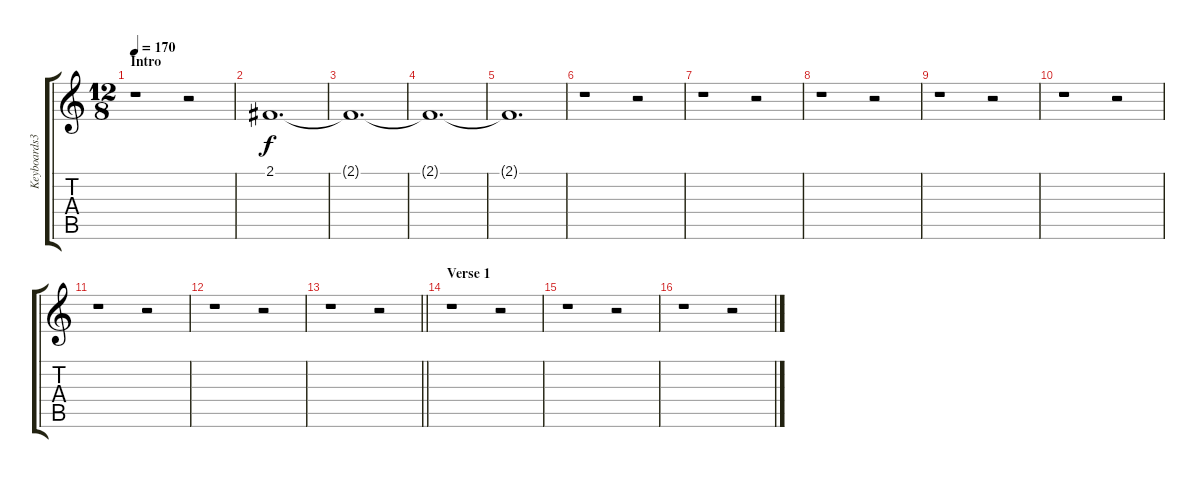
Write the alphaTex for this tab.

\track ("Keyboards3" "Keyboards3") {instrument lead6voice}
\staff {score tabs}
\tuning (E4 B3 G3 D3 A2 E2) {hide}
\ts (12 8)
\section ("" "Intro")
\tempo 170
\clef g2
\ks c
r.1{dy f instrument lead6voice} r.2 |
2.1.1{d} |
2.1{t}.1{d} |
2.1{t}.1{d} |
2.1{t}.1{d} |
r.1 r.2 |
r.1 r.2 |
r.1 r.2 |
r.1 r.2 |
r.1 r.2 |
r.1 r.2 |
r.1 r.2 |
\barLineRight lightlight
r.1 r.2 |
\section ("" "Verse 1")
r.1 r.2 |
r.1 r.2 |
r.1 r.2
